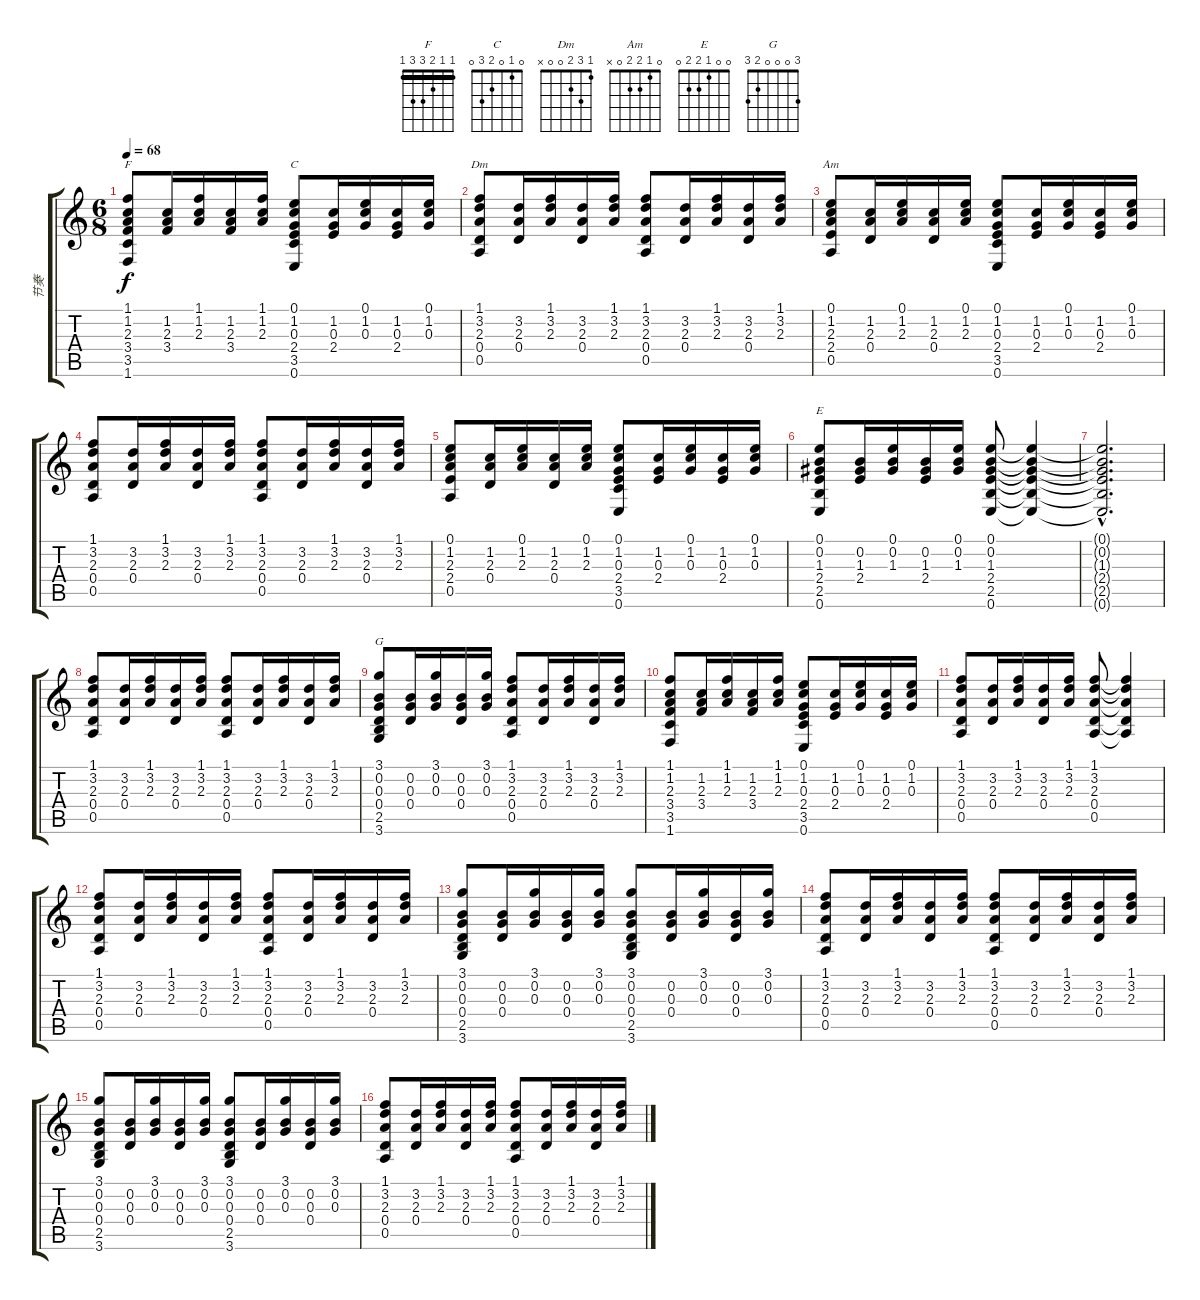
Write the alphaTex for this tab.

\track ("节奏" "节奏") {instrument acousticguitarsteel}
\staff {score tabs}
\tuning (E4 B3 G3 D3 A2 E2) {hide}
\chord ("F" 1 1 2 3 3 1) {barre 1}
\chord ("C" 0 1 0 2 3 0)
\chord ("Dm" 1 3 2 0 0 x)
\chord ("Am" 0 1 2 2 0 x)
\chord ("E" 0 0 1 2 2 0)
\chord ("G" 3 0 0 0 2 3)
\ts (6 8)
\tempo 68
\clef g2
\ks c
(1.1 1.2 2.3 3.4 3.5 1.6).8{ch "F" dy f} (1.2 2.3 3.4).16 (1.1 1.2 2.3).16 (1.2 2.3 3.4).16 (1.1 1.2 2.3).16 (0.1 1.2 0.3 2.4 3.5 0.6).8{ch "C"} (1.2 0.3 2.4).16 (0.1 1.2 0.3).16 (1.2 0.3 2.4).16 (0.1 1.2 0.3).16 |
(1.1 3.2 2.3 0.4 0.5).8{ch "Dm"} (3.2 2.3 0.4).16 (1.1 3.2 2.3).16 (3.2 2.3 0.4).16 (1.1 3.2 2.3).16 (1.1 3.2 2.3 0.4 0.5).8 (3.2 2.3 0.4).16 (1.1 3.2 2.3).16 (3.2 2.3 0.4).16 (1.1 3.2 2.3).16 |
(0.1 1.2 2.3 2.4 0.5).8{ch "Am"} (1.2 2.3 0.4).16 (0.1 1.2 2.3).16 (1.2 2.3 0.4).16 (0.1 1.2 2.3).16 (0.1 1.2 0.3 2.4 3.5 0.6).8 (1.2 0.3 2.4).16 (0.1 1.2 0.3).16 (1.2 0.3 2.4).16 (0.1 1.2 0.3).16 |
(1.1 3.2 2.3 0.4 0.5).8 (3.2 2.3 0.4).16 (1.1 3.2 2.3).16 (3.2 2.3 0.4).16 (1.1 3.2 2.3).16 (1.1 3.2 2.3 0.4 0.5).8 (3.2 2.3 0.4).16 (1.1 3.2 2.3).16 (3.2 2.3 0.4).16 (1.1 3.2 2.3).16 |
(0.1 1.2 2.3 2.4 0.5).8 (1.2 2.3 0.4).16 (0.1 1.2 2.3).16 (1.2 2.3 0.4).16 (0.1 1.2 2.3).16 (0.1 1.2 0.3 2.4 3.5 0.6).8 (1.2 0.3 2.4).16 (0.1 1.2 0.3).16 (1.2 0.3 2.4).16 (0.1 1.2 0.3).16 |
(0.1 0.2 1.3 2.4 2.5 0.6).8{ch "E"} (0.2 1.3 2.4).16 (0.1 0.2 1.3).16 (0.2 1.3 2.4).16 (0.1 0.2 1.3).16 (0.1 0.2 1.3 2.4 2.5 0.6).8 (0.1{t} 0.2{t} 1.3{t} 2.4{t} 2.5{t} 0.6{t}).4 |
(0.1{hac t} 0.2{hac t} 1.3{hac t} 2.4{hac t} 2.5{hac t} 0.6{hac t}).2{d} |
(1.1 3.2 2.3 0.4 0.5).8 (3.2 2.3 0.4).16 (1.1 3.2 2.3).16 (3.2 2.3 0.4).16 (1.1 3.2 2.3).16 (1.1 3.2 2.3 0.4 0.5).8 (3.2 2.3 0.4).16 (1.1 3.2 2.3).16 (3.2 2.3 0.4).16 (1.1 3.2 2.3).16 |
(3.1 0.2 0.3 0.4 2.5 3.6).8{ch "G"} (0.2 0.3 0.4).16 (3.1 0.2 0.3).16 (0.2 0.3 0.4).16 (3.1 0.2 0.3).16 (1.1 3.2 2.3 0.4 0.5).8 (3.2 2.3 0.4).16 (1.1 3.2 2.3).16 (3.2 2.3 0.4).16 (1.1 3.2 2.3).16 |
(1.1 1.2 2.3 3.4 3.5 1.6).8 (1.2 2.3 3.4).16 (1.1 1.2 2.3).16 (1.2 2.3 3.4).16 (1.1 1.2 2.3).16 (0.1 1.2 0.3 2.4 3.5 0.6).8 (1.2 0.3 2.4).16 (0.1 1.2 0.3).16 (1.2 0.3 2.4).16 (0.1 1.2 0.3).16 |
(1.1 3.2 2.3 0.4 0.5).8 (3.2 2.3 0.4).16 (1.1 3.2 2.3).16 (3.2 2.3 0.4).16 (1.1 3.2 2.3).16 (1.1 3.2 2.3 0.4 0.5).8 (1.1{t} 3.2{t} 2.3{t} 0.4{t} 0.5{t}).4 |
(1.1 3.2 2.3 0.4 0.5).8 (3.2 2.3 0.4).16 (1.1 3.2 2.3).16 (3.2 2.3 0.4).16 (1.1 3.2 2.3).16 (1.1 3.2 2.3 0.4 0.5).8 (3.2 2.3 0.4).16 (1.1 3.2 2.3).16 (3.2 2.3 0.4).16 (1.1 3.2 2.3).16 |
(3.1 0.2 0.3 0.4 2.5 3.6).8 (0.2 0.3 0.4).16 (3.1 0.2 0.3).16 (0.2 0.3 0.4).16 (3.1 0.2 0.3).16 (3.1 0.2 0.3 0.4 2.5 3.6).8 (0.2 0.3 0.4).16 (3.1 0.2 0.3).16 (0.2 0.3 0.4).16 (3.1 0.2 0.3).16 |
(1.1 3.2 2.3 0.4 0.5).8 (3.2 2.3 0.4).16 (1.1 3.2 2.3).16 (3.2 2.3 0.4).16 (1.1 3.2 2.3).16 (1.1 3.2 2.3 0.4 0.5).8 (3.2 2.3 0.4).16 (1.1 3.2 2.3).16 (3.2 2.3 0.4).16 (1.1 3.2 2.3).16 |
(3.1 0.2 0.3 0.4 2.5 3.6).8 (0.2 0.3 0.4).16 (3.1 0.2 0.3).16 (0.2 0.3 0.4).16 (3.1 0.2 0.3).16 (3.1 0.2 0.3 0.4 2.5 3.6).8 (0.2 0.3 0.4).16 (3.1 0.2 0.3).16 (0.2 0.3 0.4).16 (3.1 0.2 0.3).16 |
(1.1 3.2 2.3 0.4 0.5).8 (3.2 2.3 0.4).16 (1.1 3.2 2.3).16 (3.2 2.3 0.4).16 (1.1 3.2 2.3).16 (1.1 3.2 2.3 0.4 0.5).8 (3.2 2.3 0.4).16 (1.1 3.2 2.3).16 (3.2 2.3 0.4).16 (1.1 3.2 2.3).16
